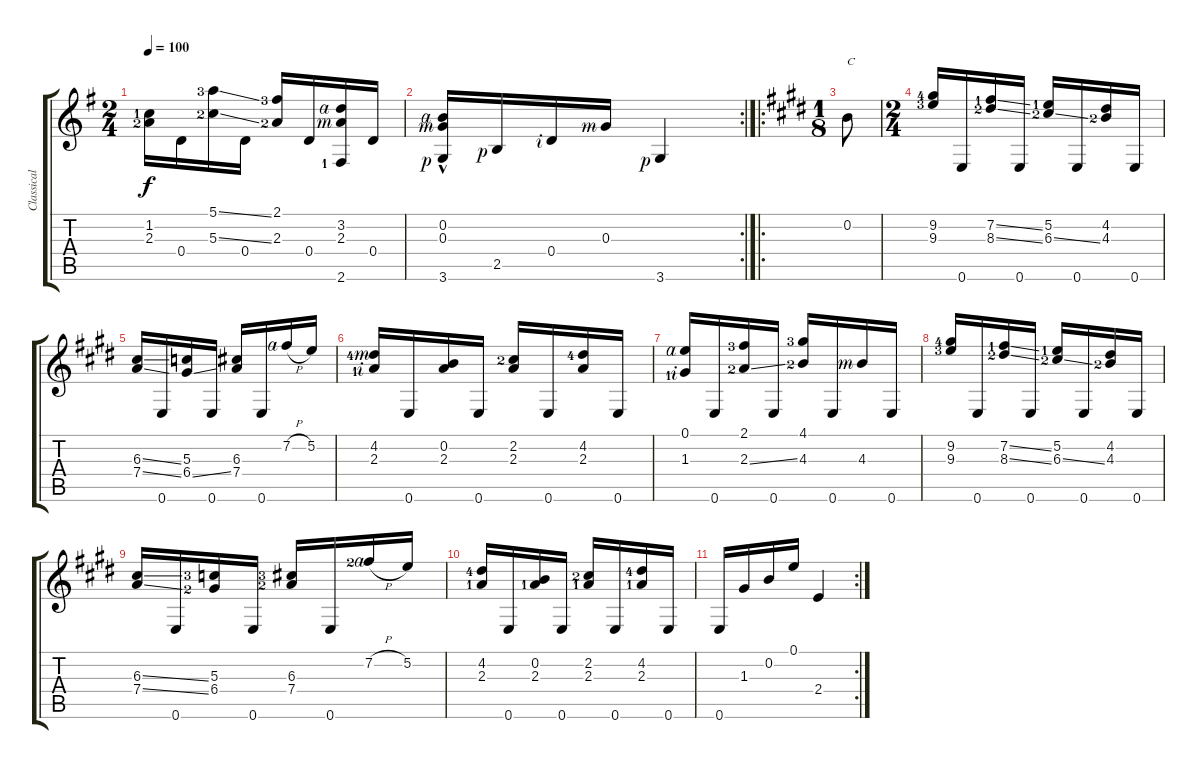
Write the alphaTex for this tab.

\track ("Classical" "Classical") {instrument acousticguitarnylon}
\staff {score tabs}
\tuning (E4 B3 G3 D3 A2 E2) {hide}
\ts (2 4)
\tempo 100
\clef g2
\ks eminor
(1.2{lf 2} 2.3{lf 3}).16{dy f} 0.4.16 (5.1{ss lf 4} 5.3{ss lf 3}).16 0.4.16 (2.1{lf 4} 2.3{lf 3}).16 0.4.16 (3.2{rf 4} 2.3{rf 3} 2.6{lf 2}).16 0.4.16 |
\rc 2
(0.2{hac rf 4} 0.3{hac rf 3} 3.6{rf 1}).16 2.5{rf 1}.16 0.4{rf 2}.16 0.3{rf 3}.16 3.6{rf 1}.4 |
\ro
\ts (1 8)
\ks e
0.2.8{txt "C"} |
\ts (2 4)
(9.2{lf 5} 9.3{lf 4}).16 0.6.16 (7.2{ss lf 2} 8.3{ss lf 3}).16 0.6.16 (5.2{lf 2} 6.3{ss lf 3}).16 0.6.16 (4.2 4.3{lf 3}).16 0.6.16 |
(6.3{ss} 7.4{ss}).16 0.6.16 (5.3 6.4{ss}).16 0.6.16 (6.3 7.4).16 0.6.16 7.2{h rf 4}.16 5.2.16 |
(4.2{lf 5 rf 3} 2.3{lf 2 rf 2}).16 0.6.16 (0.2 2.3).16 0.6.16 (2.2{lf 3} 2.3).16 0.6.16 (4.2{lf 5} 2.3).16 0.6.16 |
(0.1{rf 4} 1.3{lf 2 rf 2}).16 0.6.16 (2.1{lf 4} 2.3{ss lf 3}).16 0.6.16 (4.1{lf 4} 4.3{lf 3}).16 0.6.16 4.3{rf 3}.16 0.6.16 |
(9.2{lf 5} 9.3{lf 4}).16 0.6.16 (7.2{ss lf 2} 8.3{ss lf 3}).16 0.6.16 (5.2{lf 2} 6.3{ss lf 3}).16 0.6.16 (4.2 4.3{lf 3}).16 0.6.16 |
(6.3{ss} 7.4{ss}).16 0.6.16 (5.3{lf 4} 6.4{lf 3}).16 0.6.16 (6.3{lf 4} 7.4{lf 3}).16 0.6.16 7.2{h lf 3 rf 4}.16 5.2.16 |
(4.2{lf 5} 2.3{lf 2}).16 0.6.16 (0.2 2.3{lf 2}).16 0.6.16 (2.2{lf 3} 2.3{lf 2}).16 0.6.16 (4.2{lf 5} 2.3{lf 2}).16 0.6.16 |
\rc 2
0.6.16 1.3.16 0.2.16 0.1.16 2.4.4
